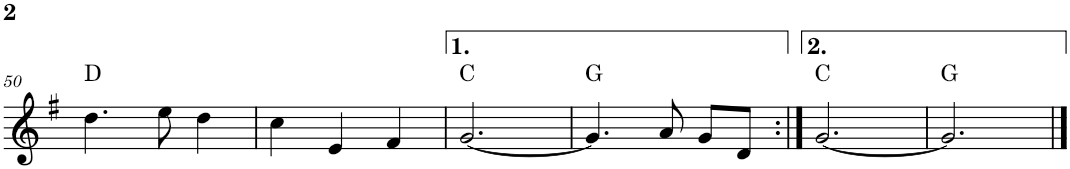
**kern	**harte
*part1	*part1
*staff1	*
*I"Piano	*
*I'Pno.	*
!!LO:PB:g=z
*clefG2	*
*k[f#]	*
*M3/4	*
=50	=50
4.dd\	D:maj
8ee\	.
4dd\	.
=51	=51
4cc\	.
4e/	.
4f#/	.
=52	=52
[2.g/	C:maj
=53	=53
4.g/]	G:maj
8a/	.
8g/L	.
8d/J	.
=54:|!	=54:|!
[2.g/	C:maj
=55	=55
2.g/]	G:maj
==	==
*-	*-
